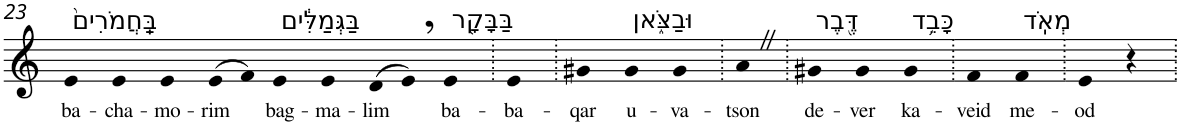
**kern	**text
*part1	*part1
*staff1	*staff1
*I"Piano	*
*I'Pno	*
!!LO:PB:g=z
*clefG2	*
*k[]	*
=23	=23
!LO:TX:a:t=בַּֽחֲמֹרִים֙	!
!	!LO:LY:b
4e	ba-
!	!LO:LY:b
4e	-cha-
!	!LO:LY:b
4e	-mo-
!	!LO:LY:b
(>8e	-rim
8f)	.
!LO:TX:a:t=בַּגְּמַלִּ֔ים	!
!	!LO:LY:b
4e	bag-
!	!LO:LY:b
4e	-ma-
!	!LO:LY:b
(>8d	-lim
8e,)	.
!LO:TX:a:t=בַּבָּקָ֖ר	!
!	!LO:LY:b
4e	ba-
=24.	=24.
!	!LO:LY:b
4e	-ba-
=25.	=25.
!	!LO:LY:b
4g#X	-qar
!LO:TX:a:t=וּבַצֹּ֑אן	!
!	!LO:LY:b
4g#	u-
!	!LO:LY:b
4g#	-va-
=26.	=26.
!	!LO:LY:b
4aZ	-tson
=27.	=27.
!LO:TX:a:t=דֶּ֖בֶר	!
!	!LO:LY:b
4g#X	de-
!	!LO:LY:b
4g#	-ver
!LO:TX:a:t=כָּבֵ֥ד	!
!	!LO:LY:b
4g#	ka-
=28.	=28.
!	!LO:LY:b
4f	-veid
!LO:TX:a:t=מְאֹֽד	!
!	!LO:LY:b
4f	me-
=29.	=29.
!	!LO:LY:b
4e	-od
4r	.
=.	=.
*-	*-
